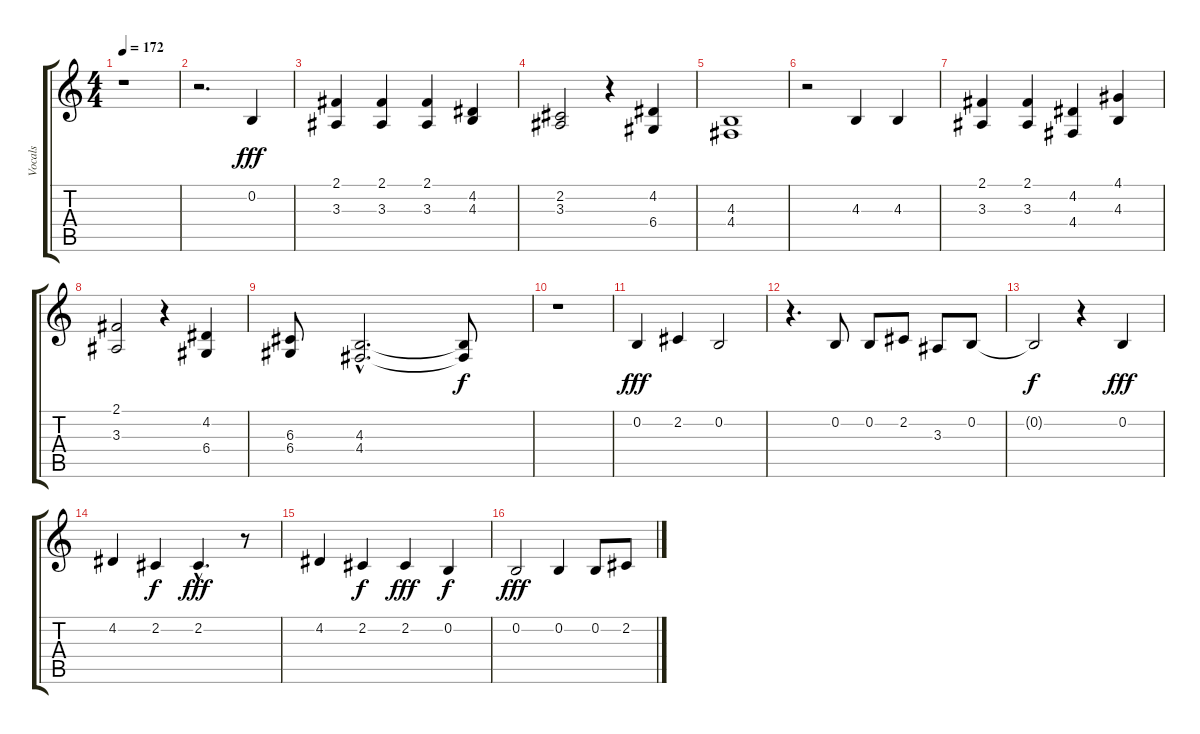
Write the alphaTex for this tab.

\track ("Vocals" "Vocals") {instrument oboe}
\staff {score tabs}
\tuning (E4 B3 G3 D3 A2 E2) {hide}
\ts (4 4)
\tempo 172
\clef g2
\ks c
r.1{dy fff} |
r.2{d} 0.2.4 |
(2.1 3.3).4 (2.1 3.3).4 (2.1 3.3).4 (4.2 4.3).4 |
(2.2 3.3).2 r.4 (4.2 6.4).4 |
(4.3 4.4).1 |
r.2 4.3.4 4.3.4 |
(2.1 3.3).4 (2.1 3.3).4 (4.2 4.4).4 (4.1 4.3).4 |
(2.1 3.3).2 r.4 (4.2 6.4).4 |
(6.3 6.4).8 (4.3{hac} 4.4{hac}).2{d} (4.3{t} 4.4{t}).8{dy f} |
r.1 |
0.2.4{dy fff} 2.2.4 0.2.2 |
r.4{d} 0.2.8 0.2.8 2.2.8 3.3.8 0.2.8 |
0.2{t}.2{dy f} r.4 0.2.4{dy fff} |
4.2.4 2.2.4{dy f} 2.2{hac}.4{d dy fff} r.8 |
4.2.4 2.2.4{dy f} 2.2.4{dy fff} 0.2.4{dy f} |
0.2.2{dy fff} 0.2.4 0.2.8 2.2.8
